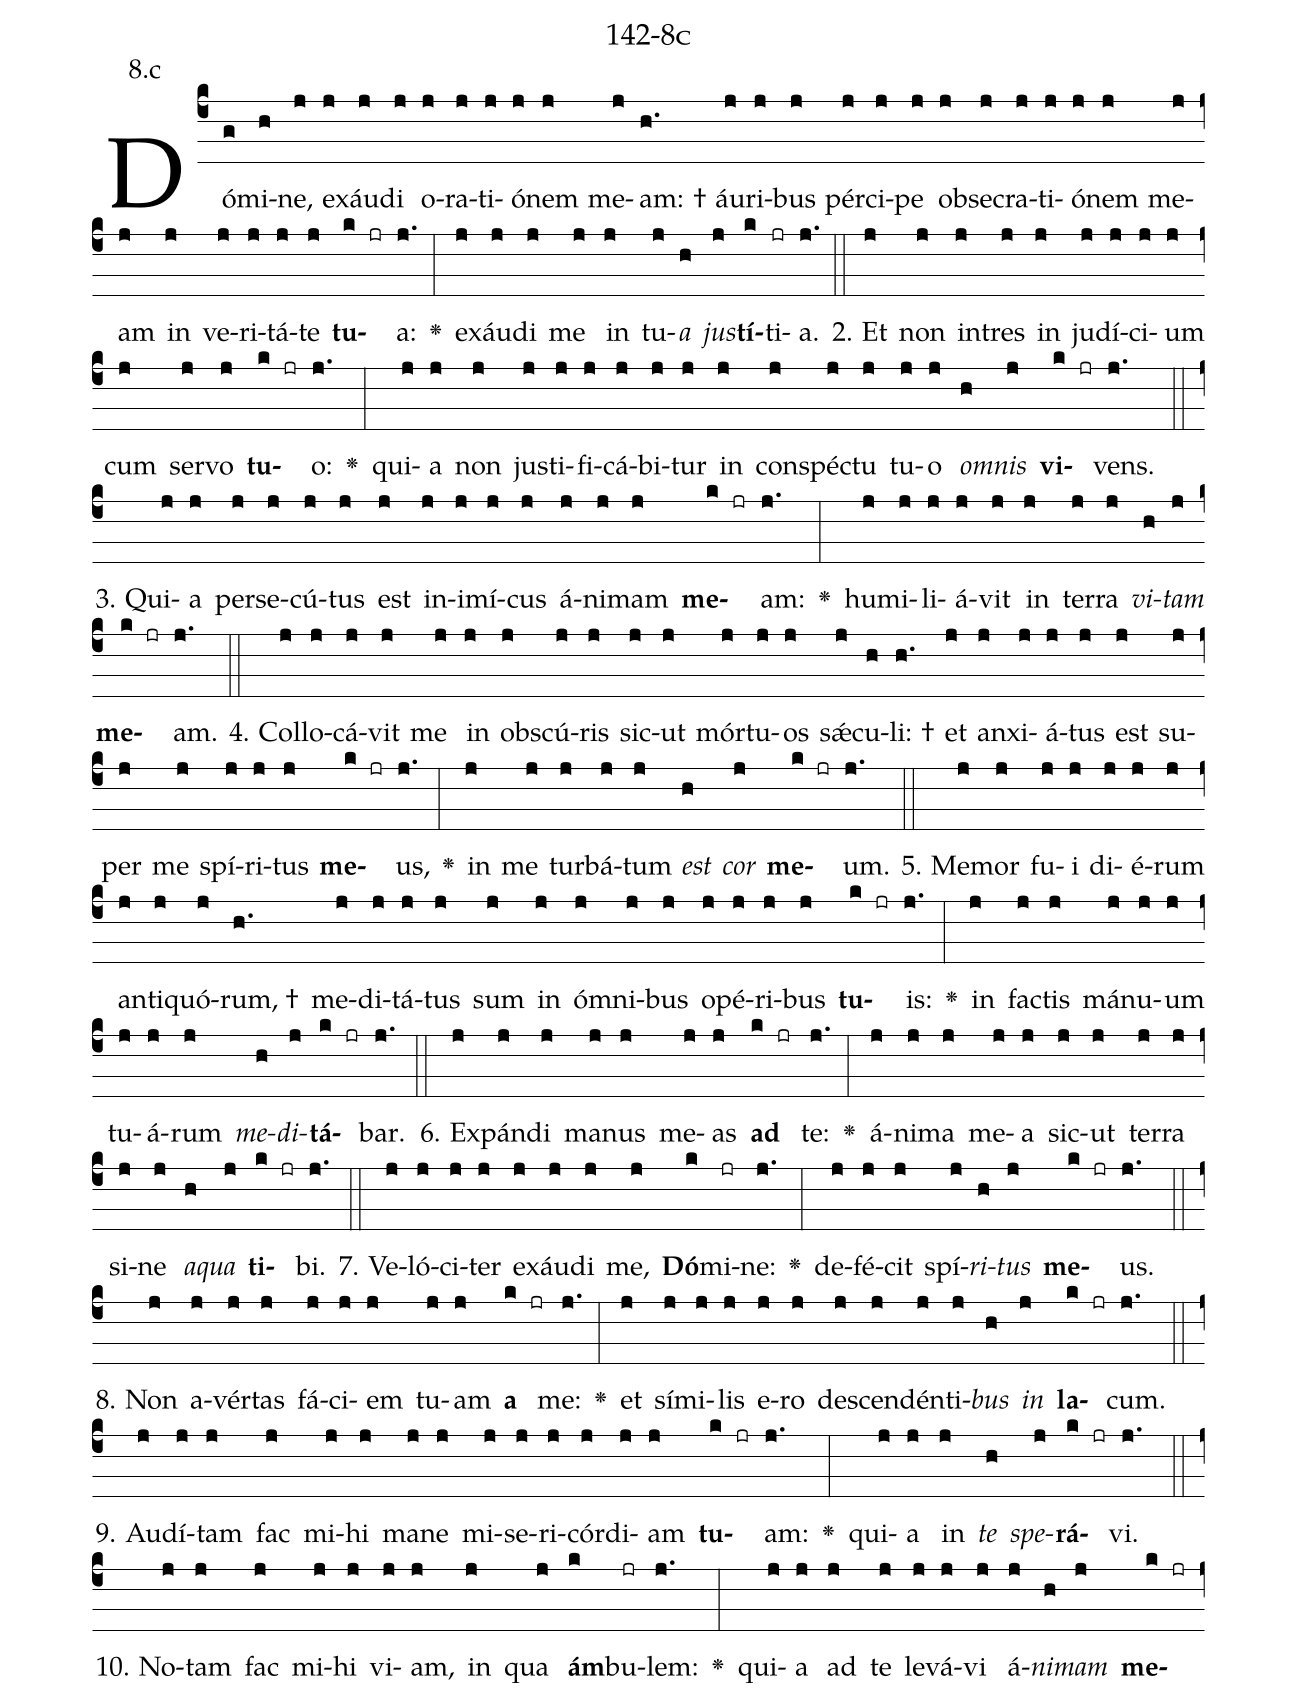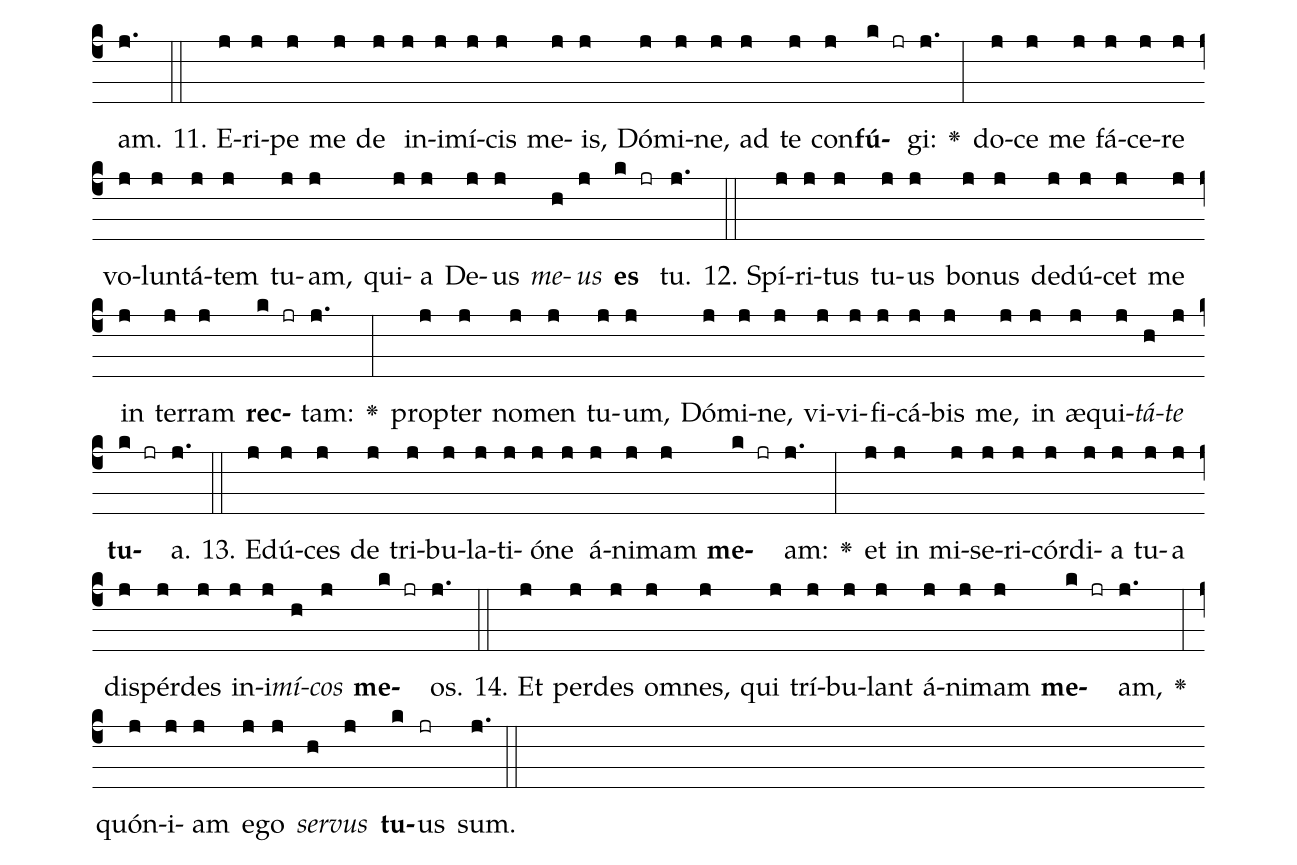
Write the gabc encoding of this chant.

name: 142-8c;
annotation: 8.c;
%%
(c4)Dó(g)mi(h)ne,(j) ex(j)áu(j)di(j) o(j)ra(j)ti(j)ó(j)nem(j) me(j)am: †(h.) áu(j)ri(j)bus(j) pér(j)ci(j)pe(j) ob(j)se(j)cra(j)ti(j)ó(j)nem(j) me(j)am(j) in(j) ve(j)ri(j)tá(j)te(j) <b>tu</b>(k jr)a:(j.) <v>\greheightstar</v>(:) ex(j)áu(j)di(j) me(j) in(j) tu(j)<i>a</i>(h) <i>jus</i>(j)<b>tí</b>(k)ti(jr)a.(j.) (::)
2. Et(j) non(j) in(j)tres(j) in(j) ju(j)dí(j)ci(j)um(j) cum(j) ser(j)vo(j) <b>tu</b>(k jr)o:(j.) <v>\greheightstar</v>(:) qui(j)a(j) non(j) jus(j)ti(j)fi(j)cá(j)bi(j)tur(j) in(j) con(j)spéc(j)tu(j) tu(j)o(j) <i>om</i>(h)<i>nis</i>(j) <b>vi</b>(k jr)vens.(j.) (::)
3. Qui(j)a(j) per(j)se(j)cú(j)tus(j) est(j) in(j)i(j)mí(j)cus(j) á(j)ni(j)mam(j) <b>me</b>(k jr)am:(j.) <v>\greheightstar</v>(:) hu(j)mi(j)li(j)á(j)vit(j) in(j) ter(j)ra(j) <i>vi</i>(h)<i>tam</i>(j) <b>me</b>(k jr)am.(j.) (::)
4. Col(j)lo(j)cá(j)vit(j) me(j) in(j) obs(j)cú(j)ris(j) sic(j)ut(j) mór(j)tu(j)os(j) sǽ(j)cu(h)li: †(h.) et(j) an(j)xi(j)á(j)tus(j) est(j) su(j)per(j) me(j) spí(j)ri(j)tus(j) <b>me</b>(k jr)us,(j.) <v>\greheightstar</v>(:) in(j) me(j) tur(j)bá(j)tum(j) <i>est</i>(h) <i>cor</i>(j) <b>me</b>(k jr)um.(j.) (::)
5. Me(j)mor(j) fu(j)i(j) di(j)é(j)rum(j) an(j)ti(j)quó(j)rum, †(h.) me(j)di(j)tá(j)tus(j) sum(j) in(j) óm(j)ni(j)bus(j) o(j)pé(j)ri(j)bus(j) <b>tu</b>(k jr)is:(j.) <v>\greheightstar</v>(:) in(j) fac(j)tis(j) má(j)nu(j)um(j) tu(j)á(j)rum(j) <i>me</i>(h)<i>di</i>(j)<b>tá</b>(k jr)bar.(j.) (::)
6. Ex(j)pán(j)di(j) ma(j)nus(j) me(j)as(j) <b>ad</b>(k jr) te:(j.) <v>\greheightstar</v>(:) á(j)ni(j)ma(j) me(j)a(j) sic(j)ut(j) ter(j)ra(j) si(j)ne(j) <i>a</i>(h)<i>qua</i>(j) <b>ti</b>(k jr)bi.(j.) (::)
7. Ve(j)ló(j)ci(j)ter(j) ex(j)áu(j)di(j) me,(j) <b>Dó</b>(k)mi(jr)ne:(j.) <v>\greheightstar</v>(:) de(j)fé(j)cit(j) spí(j)<i>ri</i>(h)<i>tus</i>(j) <b>me</b>(k jr)us.(j.) (::)
8. Non(j) a(j)vér(j)tas(j) fá(j)ci(j)em(j) tu(j)am(j) <b>a</b>(k jr) me:(j.) <v>\greheightstar</v>(:) et(j) sí(j)mi(j)lis(j) e(j)ro(j) de(j)scen(j)dén(j)ti(j)<i>bus</i>(h) <i>in</i>(j) <b>la</b>(k jr)cum.(j.) (::)
9. Au(j)dí(j)tam(j) fac(j) mi(j)hi(j) ma(j)ne(j) mi(j)se(j)ri(j)cór(j)di(j)am(j) <b>tu</b>(k jr)am:(j.) <v>\greheightstar</v>(:) qui(j)a(j) in(j) <i>te</i>(h) <i>spe</i>(j)<b>rá</b>(k jr)vi.(j.) (::)
10. No(j)tam(j) fac(j) mi(j)hi(j) vi(j)am,(j) in(j) qua(j) <b>ám</b>(k)bu(jr)lem:(j.) <v>\greheightstar</v>(:) qui(j)a(j) ad(j) te(j) le(j)vá(j)vi(j) á(j)<i>ni</i>(h)<i>mam</i>(j) <b>me</b>(k jr)am.(j.) (::)
11. E(j)ri(j)pe(j) me(j) de(j) in(j)i(j)mí(j)cis(j) me(j)is,(j) Dó(j)mi(j)ne,(j) ad(j) te(j) con(j)<b>fú</b>(k jr)gi:(j.) <v>\greheightstar</v>(:) do(j)ce(j) me(j) fá(j)ce(j)re(j) vo(j)lun(j)tá(j)tem(j) tu(j)am,(j) qui(j)a(j) De(j)us(j) <i>me</i>(h)<i>us</i>(j) <b>es</b>(k jr) tu.(j.) (::)
12. Spí(j)ri(j)tus(j) tu(j)us(j) bo(j)nus(j) de(j)dú(j)cet(j) me(j) in(j) ter(j)ram(j) <b>rec</b>(k jr)tam:(j.) <v>\greheightstar</v>(:) prop(j)ter(j) no(j)men(j) tu(j)um,(j) Dó(j)mi(j)ne,(j) vi(j)vi(j)fi(j)cá(j)bis(j) me,(j) in(j) æ(j)qui(j)<i>tá</i>(h)<i>te</i>(j) <b>tu</b>(k jr)a.(j.) (::)
13. E(j)dú(j)ces(j) de(j) tri(j)bu(j)la(j)ti(j)ó(j)ne(j) á(j)ni(j)mam(j) <b>me</b>(k jr)am:(j.) <v>\greheightstar</v>(:) et(j) in(j) mi(j)se(j)ri(j)cór(j)di(j)a(j) tu(j)a(j) dis(j)pér(j)des(j) in(j)i(j)<i>mí</i>(h)<i>cos</i>(j) <b>me</b>(k jr)os.(j.) (::)
14. Et(j) per(j)des(j) om(j)nes,(j) qui(j) trí(j)bu(j)lant(j) á(j)ni(j)mam(j) <b>me</b>(k jr)am,(j.) <v>\greheightstar</v>(:) quón(j)i(j)am(j) e(j)go(j) <i>ser</i>(h)<i>vus</i>(j) <b>tu</b>(k)us(jr) sum.(j.) (::)
